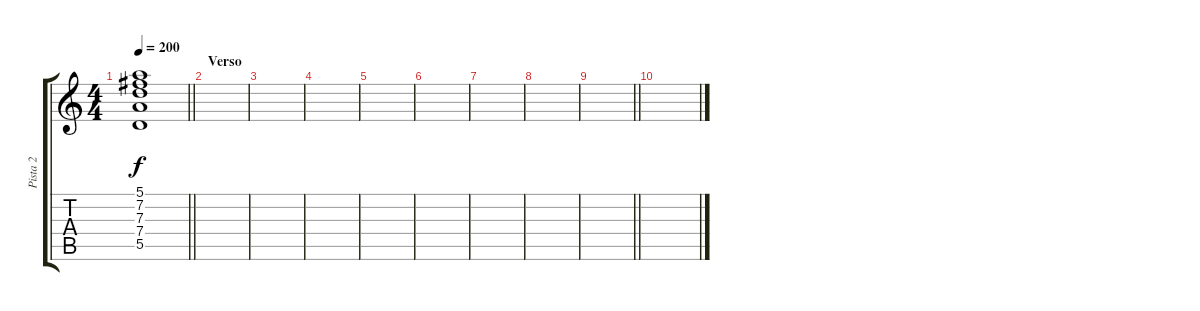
\track ("Pista 2" "Pista 2") {instrument overdrivenguitar}
\staff {score tabs}
\tuning (E4 B3 G3 D3 A2 E2) {hide}
\ts (4 4)
\tempo 200
\clef g2
\barLineRight lightlight
\ks c
(5.1{t} 7.2{t} 7.3{t} 7.4{t} 5.5{t}).1{dy f} |
\section ("" "Verso")
|
|
|
|
|
|
|
\barLineRight lightlight
|
\section ("" "")
